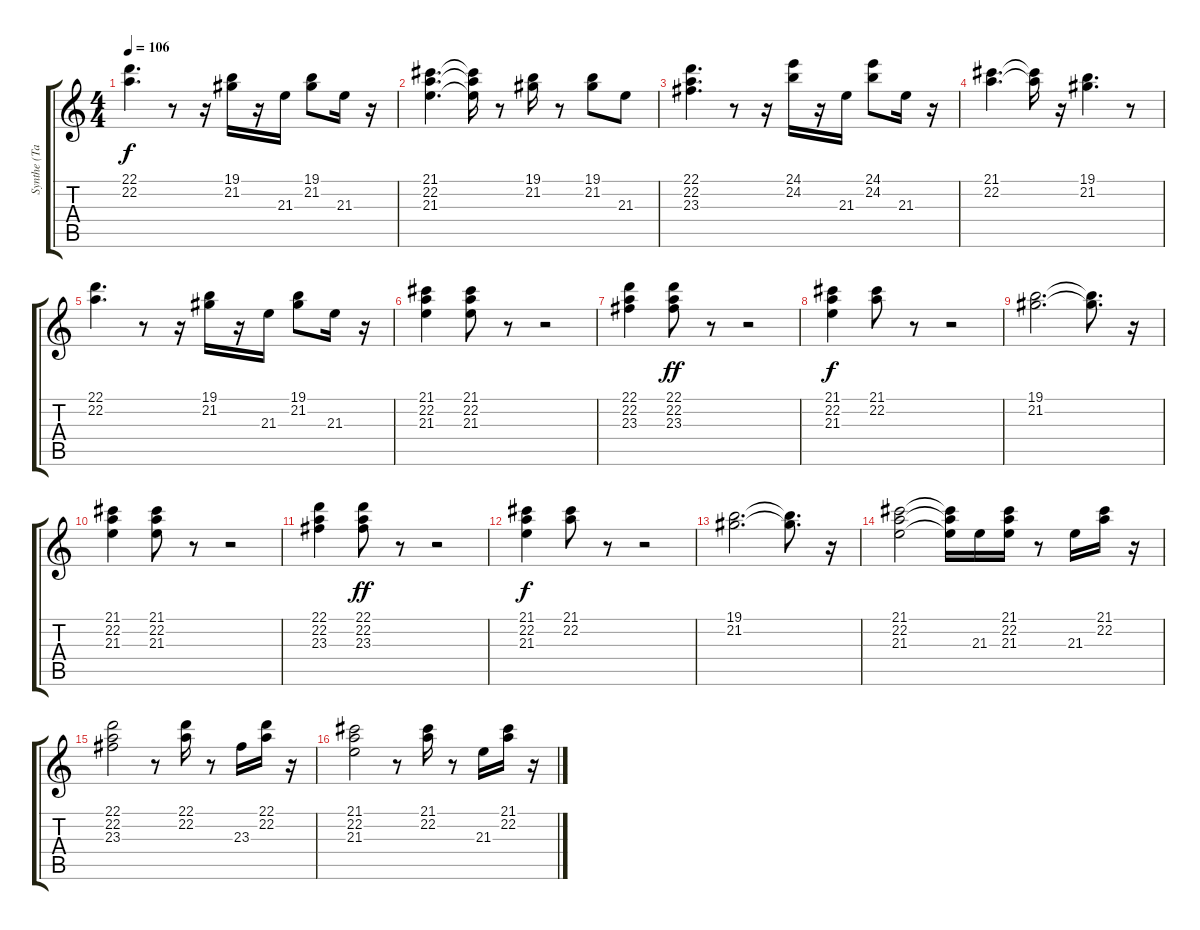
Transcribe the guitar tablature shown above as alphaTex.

\track ("Synthe (Taylor)" "Synthe (Ta") {instrument rockorgan}
\staff {score tabs}
\tuning (E4 B3 G3 D3 A2 E2) {hide}
\ts (4 4)
\tempo 106
\clef g2
\ks c
(22.1 22.2).4{d dy f} r.8 r.16 (19.1 21.2).16 r.16 21.3.16 (19.1 21.2).8 21.3.16 r.16 |
(21.1 22.2 21.3).4{d} (21.1{t} 22.2{t} 21.3{t}).16 r.8 (19.1 21.2).16 r.8 (19.1 21.2).8 21.3.8 |
(22.1 22.2 23.3).4{d} r.8 r.16 (24.1 24.2).16 r.16 21.3.16 (24.1 24.2).8 21.3.16 r.16 |
(21.1 22.2).4{d} (21.1{t} 22.2{t}).16 r.16 (19.1 21.2).4{d} r.8 |
(22.1 22.2).4{d} r.8 r.16 (19.1 21.2).16 r.16 21.3.16 (19.1 21.2).8 21.3.16 r.16 |
(21.1 22.2 21.3).4 (21.1 22.2 21.3).8 r.8 r.2 |
(22.1 22.2 23.3).4 (22.1 22.2 23.3).8{dy ff} r.8 r.2 |
(21.1 22.2 21.3).4{dy f} (21.1 22.2).8 r.8 r.2 |
(19.1 21.2).2{d} (19.1{t} 21.2{t}).8{d} r.16 |
(21.1 22.2 21.3).4 (21.1 22.2 21.3).8 r.8 r.2 |
(22.1 22.2 23.3).4 (22.1 22.2 23.3).8{dy ff} r.8 r.2 |
(21.1 22.2 21.3).4{dy f} (21.1 22.2).8 r.8 r.2 |
(19.1 21.2).2{d} (19.1{t} 21.2{t}).8{d} r.16 |
(21.1 22.2 21.3).2 (21.1{t} 22.2{t} 21.3{t}).16 21.3.16 (21.1 22.2 21.3).16 r.8 21.3.16 (21.1 22.2).16 r.16 |
(22.1 22.2 23.3).2 r.8 (22.1 22.2).16 r.8 23.3.16 (22.1 22.2).16 r.16 |
(21.1 22.2 21.3).2 r.8 (21.1 22.2).16 r.8 21.3.16 (21.1 22.2).16 r.16
